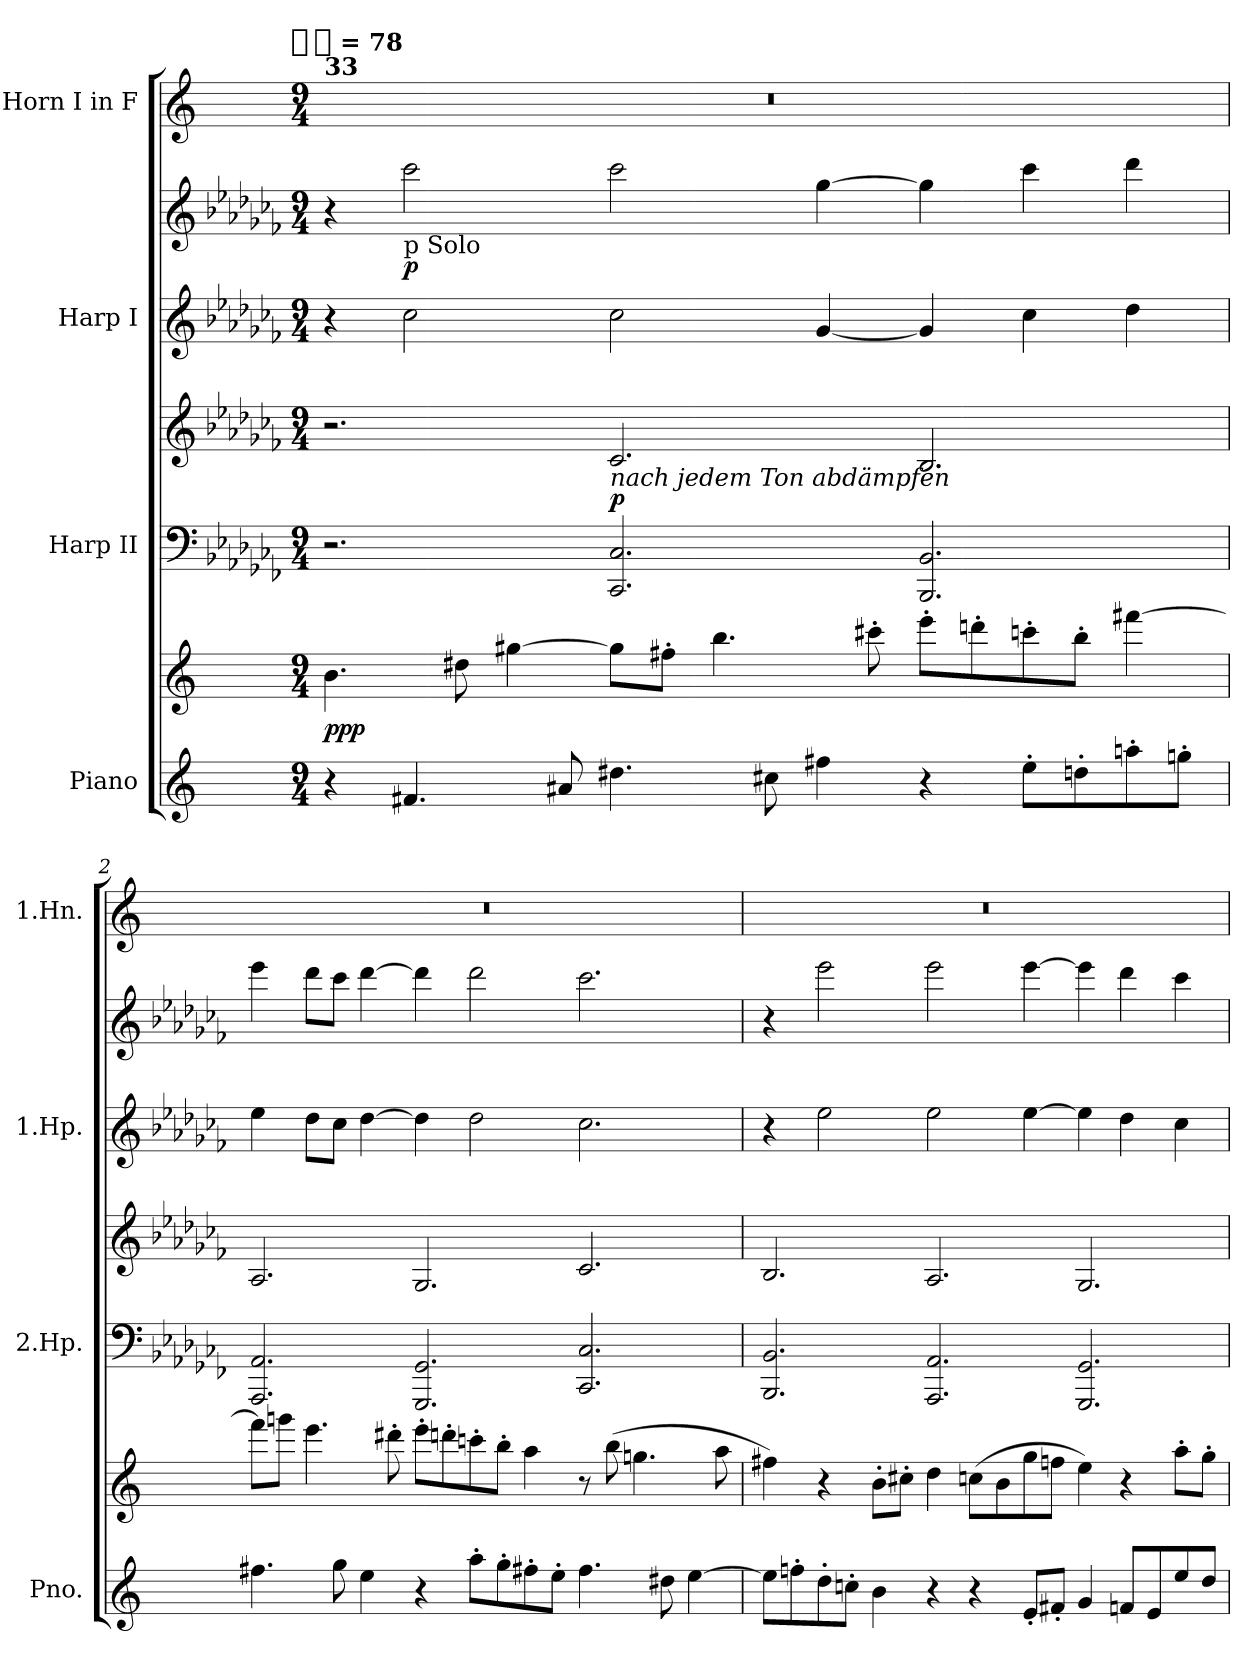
**kern	**kern	**dynam	**kern	**kern	**dynam	**kern	**kern	**dynam	**kern
*part4	*part4	*part4	*part3	*part3	*part3	*part2	*part2	*part2	*part1
*staff7	*staff6	*staff6/7	*staff5	*staff4	*staff4/5	*staff3	*staff2	*staff2/3	*staff1
*I"Piano	*	*	*I"Harp II	*	*	*I"Harp I	*	*	*I"Horn I in F
*I'Pno.	*	*	*I'2.Hp.	*	*	*I'1.Hp.	*	*	*I'1.Hn.
*clefG2	*clefG2	*	*clefF4	*clefG2	*	*clefG2	*clefG2	*	*clefG2
*	*	*	*	*	*	*	*	*	*ITrd4c7
*k[]	*k[]	*	*k[b-e-a-d-g-c-f-]	*k[b-e-a-d-g-c-f-]	*	*k[b-e-a-d-g-c-f-]	*k[b-e-a-d-g-c-f-]	*	*k[b-]
*C:	*C:	*	*C-:	*C-:	*	*C-:	*C-:	*	*F:
!!LO:TX:omd:t=[half-dot] = 78
*M9/4	*M9/4	*	*M9/4	*M9/4	*	*M9/4	*M9/4	*	*M9/4
*MM234	*MM234	*	*MM234	*MM234	*	*MM234	*MM234	*	*MM234
=1	=1	=1	=1	=1	=1	=1	=1	=1	=1
!	!	!	!	!	!	!	!	!	!LO:TX:a:B:t=33
4r	4.b	ppp	2.r	2.r	.	4r	4r	.	4%9r
!	!	!	!	!	!	!	!LO:TX:b:t=p Solo	!	!
4.f#X	.	.	.	.	.	2cc-	2ccc-	p	.
.	8dd#X	.	.	.	.	.	.	.	.
.	[4gg#X	.	.	.	.	.	.	.	.
8a#X	.	.	.	.	.	.	.	.	.
!	!	!	!	!LO:TX:b:i:t=nach jedem Ton abdämpfen	!	!	!	!	!
4.dd#X	8gg#L]	.	2.CC- 2.C-	2.c-	p	2cc-	2ccc-	.	.
.	8ff#X'J	.	.	.	.	.	.	.	.
.	4.bb	.	.	.	.	.	.	.	.
8cc#X	.	.	.	.	.	.	.	.	.
4ff#X	.	.	.	.	.	[4g-	[4gg-	.	.
.	8ccc#X'	.	.	.	.	.	.	.	.
4r	8eee'L	.	2.BBB- 2.BB-	2.B-	.	4g-]	4gg-]	.	.
.	8dddn'	.	.	.	.	.	.	.	.
8ee'L	8cccn'	.	.	.	.	4cc-	4ccc-	.	.
8ddn'	8bb'J	.	.	.	.	.	.	.	.
8aan'	[4fff#X	.	.	.	.	4dd-	4ddd-	.	.
8ggn'J	.	.	.	.	.	.	.	.	.
=2	=2	=2	=2	=2	=2	=2	=2	=2	=2
4.ff#X	8fff#L]	.	2.AAA- 2.AA-	2.A-	.	4ee-	4eee-	.	4%9r
.	8gggnJ	.	.	.	.	.	.	.	.
.	4.eee	.	.	.	.	8dd-L	8ddd-L	.	.
8gg	.	.	.	.	.	8cc-J	8ccc-J	.	.
4ee	.	.	.	.	.	[4dd-	[4ddd-	.	.
.	8ddd#X'	.	.	.	.	.	.	.	.
4r	8eee'L	.	2.GGG- 2.GG-	2.G-	.	4dd-]	4ddd-]	.	.
.	8dddn'	.	.	.	.	.	.	.	.
8aa'L	8cccn'	.	.	.	.	2dd-	2ddd-	.	.
8gg'	8bb'J	.	.	.	.	.	.	.	.
8ff#X'	4aa	.	.	.	.	.	.	.	.
8ee'J	.	.	.	.	.	.	.	.	.
4.ff#	8r	.	2.CC- 2.C-	2.c-	.	2.cc-	2.ccc-	.	.
.	(8bb	.	.	.	.	.	.	.	.
.	4.ggn	.	.	.	.	.	.	.	.
8dd#X	.	.	.	.	.	.	.	.	.
[4ee	.	.	.	.	.	.	.	.	.
.	8aa	.	.	.	.	.	.	.	.
=3	=3	=3	=3	=3	=3	=3	=3	=3	=3
8eeL]	4ff#X)	.	2.BBB- 2.BB-	2.B-	.	4r	4r	.	4%9r
8ffn'	.	.	.	.	.	.	.	.	.
8dd'	4r	.	.	.	.	2ee-	2eee-	.	.
8ccn'J	.	.	.	.	.	.	.	.	.
4b	8b'L	.	.	.	.	.	.	.	.
.	8cc#X'J	.	.	.	.	.	.	.	.
4r	4dd	.	2.AAA- 2.AA-	2.A-	.	2ee-	2eee-	.	.
4r	(8ccnL	.	.	.	.	.	.	.	.
.	8b	.	.	.	.	.	.	.	.
8e'L	8gg	.	.	.	.	[4ee-	[4eee-	.	.
8f#X'J	8ffnJ	.	.	.	.	.	.	.	.
4g	4ee)	.	2.GGG- 2.GG-	2.G-	.	4ee-]	4eee-]	.	.
8fnL	4r	.	.	.	.	4dd-	4ddd-	.	.
8e	.	.	.	.	.	.	.	.	.
8ee	8aa'L	.	.	.	.	4cc-	4ccc-	.	.
8ddJ	8gg'J	.	.	.	.	.	.	.	.
=	=	=	=	=	=	=	=	=	=
*-	*-	*-	*-	*-	*-	*-	*-	*-	*-
